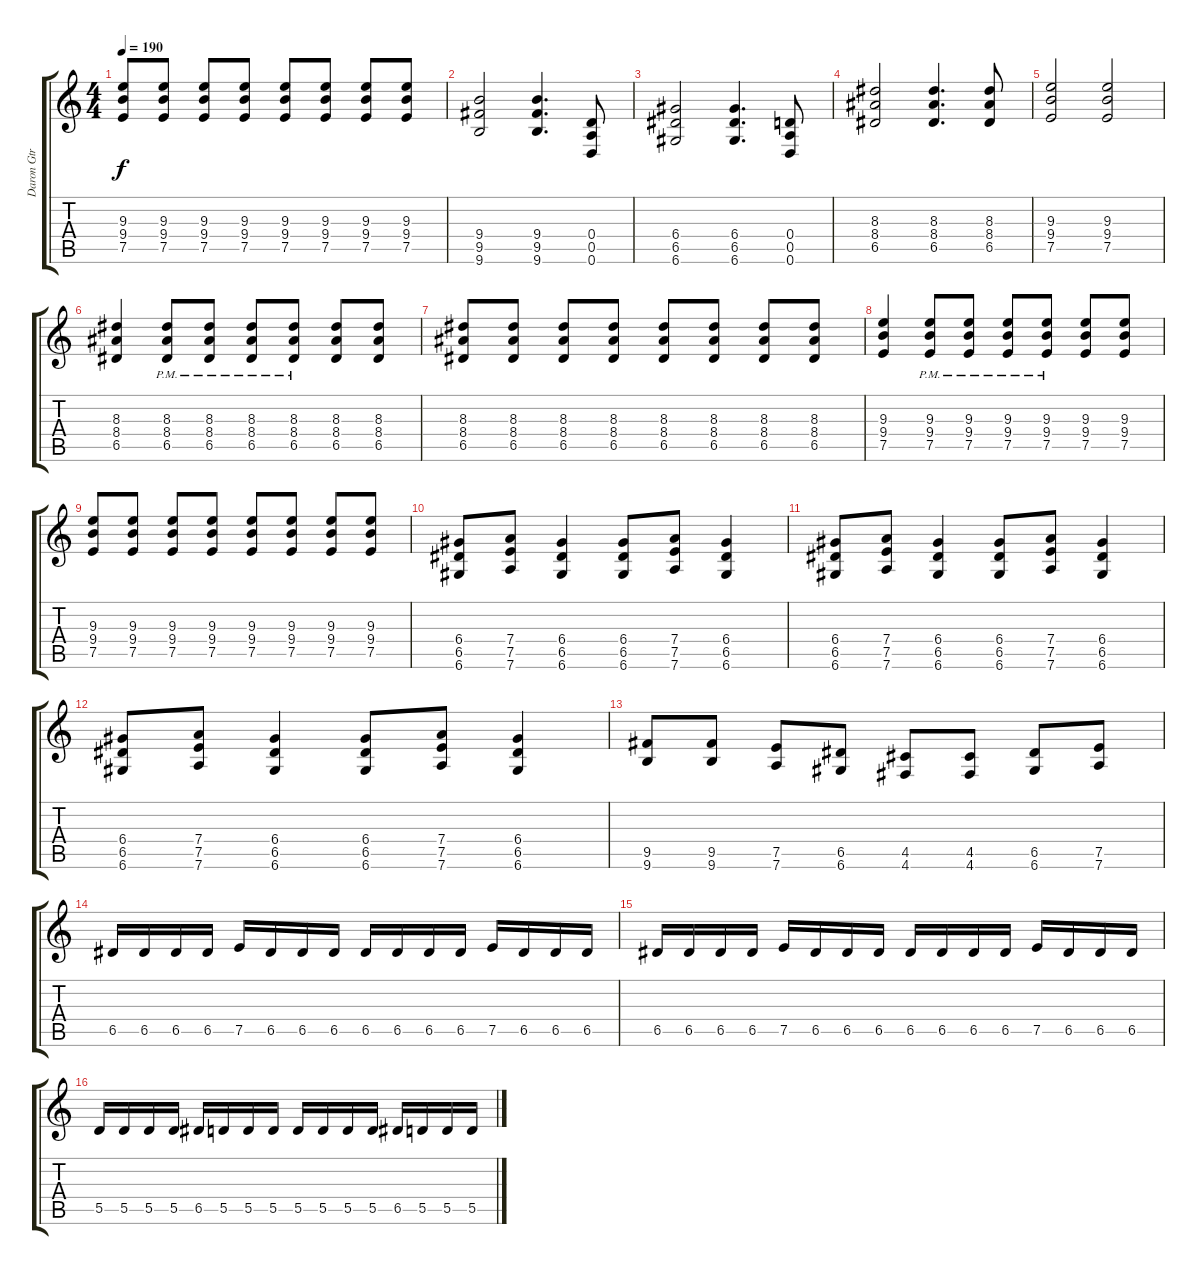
\track ("Daron Gtr 1" "Daron Gtr ") {instrument distortionguitar}
\staff {score tabs}
\tuning (E4 B3 G3 D3 A2 D2) {hide}
\ts (4 4)
\tempo 190
\clef g2
\ks c
(9.3 9.4 7.5).8{dy f} (9.3 9.4 7.5).8 (9.3 9.4 7.5).8 (9.3 9.4 7.5).8 (9.3 9.4 7.5).8 (9.3 9.4 7.5).8 (9.3 9.4 7.5).8 (9.3 9.4 7.5).8 |
(9.4 9.5 9.6).2 (9.4 9.5 9.6).4{d} (0.4 0.5 0.6).8 |
(6.4 6.5 6.6).2 (6.4 6.5 6.6).4{d} (0.4 0.5 0.6).8 |
(8.3 8.4 6.5).2 (8.3 8.4 6.5).4{d} (8.3 8.4 6.5).8 |
(9.3 9.4 7.5).2 (9.3 9.4 7.5).2 |
(8.3 8.4 6.5).4 (8.3{pm} 8.4{pm} 6.5{pm}).8 (8.3{pm} 8.4{pm} 6.5{pm}).8 (8.3{pm} 8.4{pm} 6.5{pm}).8 (8.3{pm} 8.4{pm} 6.5{pm}).8 (8.3 8.4 6.5).8 (8.3 8.4 6.5).8 |
(8.3 8.4 6.5).8 (8.3 8.4 6.5).8 (8.3 8.4 6.5).8 (8.3 8.4 6.5).8 (8.3 8.4 6.5).8 (8.3 8.4 6.5).8 (8.3 8.4 6.5).8 (8.3 8.4 6.5).8 |
(9.3 9.4 7.5).4 (9.3{pm} 9.4{pm} 7.5{pm}).8 (9.3{pm} 9.4{pm} 7.5{pm}).8 (9.3{pm} 9.4{pm} 7.5{pm}).8 (9.3{pm} 9.4{pm} 7.5{pm}).8 (9.3 9.4 7.5).8 (9.3 9.4 7.5).8 |
(9.3 9.4 7.5).8 (9.3 9.4 7.5).8 (9.3 9.4 7.5).8 (9.3 9.4 7.5).8 (9.3 9.4 7.5).8 (9.3 9.4 7.5).8 (9.3 9.4 7.5).8 (9.3 9.4 7.5).8 |
(6.4 6.5 6.6).8 (7.4 7.5 7.6).8 (6.4 6.5 6.6).4 (6.4 6.5 6.6).8 (7.4 7.5 7.6).8 (6.4 6.5 6.6).4 |
(6.4 6.5 6.6).8 (7.4 7.5 7.6).8 (6.4 6.5 6.6).4 (6.4 6.5 6.6).8 (7.4 7.5 7.6).8 (6.4 6.5 6.6).4 |
(6.4 6.5 6.6).8 (7.4 7.5 7.6).8 (6.4 6.5 6.6).4 (6.4 6.5 6.6).8 (7.4 7.5 7.6).8 (6.4 6.5 6.6).4 |
(9.5 9.6).8 (9.5 9.6).8 (7.5 7.6).8 (6.5 6.6).8 (4.5 4.6).8 (4.5 4.6).8 (6.5 6.6).8 (7.5 7.6).8 |
6.5.16 6.5.16 6.5.16 6.5.16 7.5.16 6.5.16 6.5.16 6.5.16 6.5.16 6.5.16 6.5.16 6.5.16 7.5.16 6.5.16 6.5.16 6.5.16 |
6.5.16 6.5.16 6.5.16 6.5.16 7.5.16 6.5.16 6.5.16 6.5.16 6.5.16 6.5.16 6.5.16 6.5.16 7.5.16 6.5.16 6.5.16 6.5.16 |
5.5.16 5.5.16 5.5.16 5.5.16 6.5.16 5.5.16 5.5.16 5.5.16 5.5.16 5.5.16 5.5.16 5.5.16 6.5.16 5.5.16 5.5.16 5.5.16
